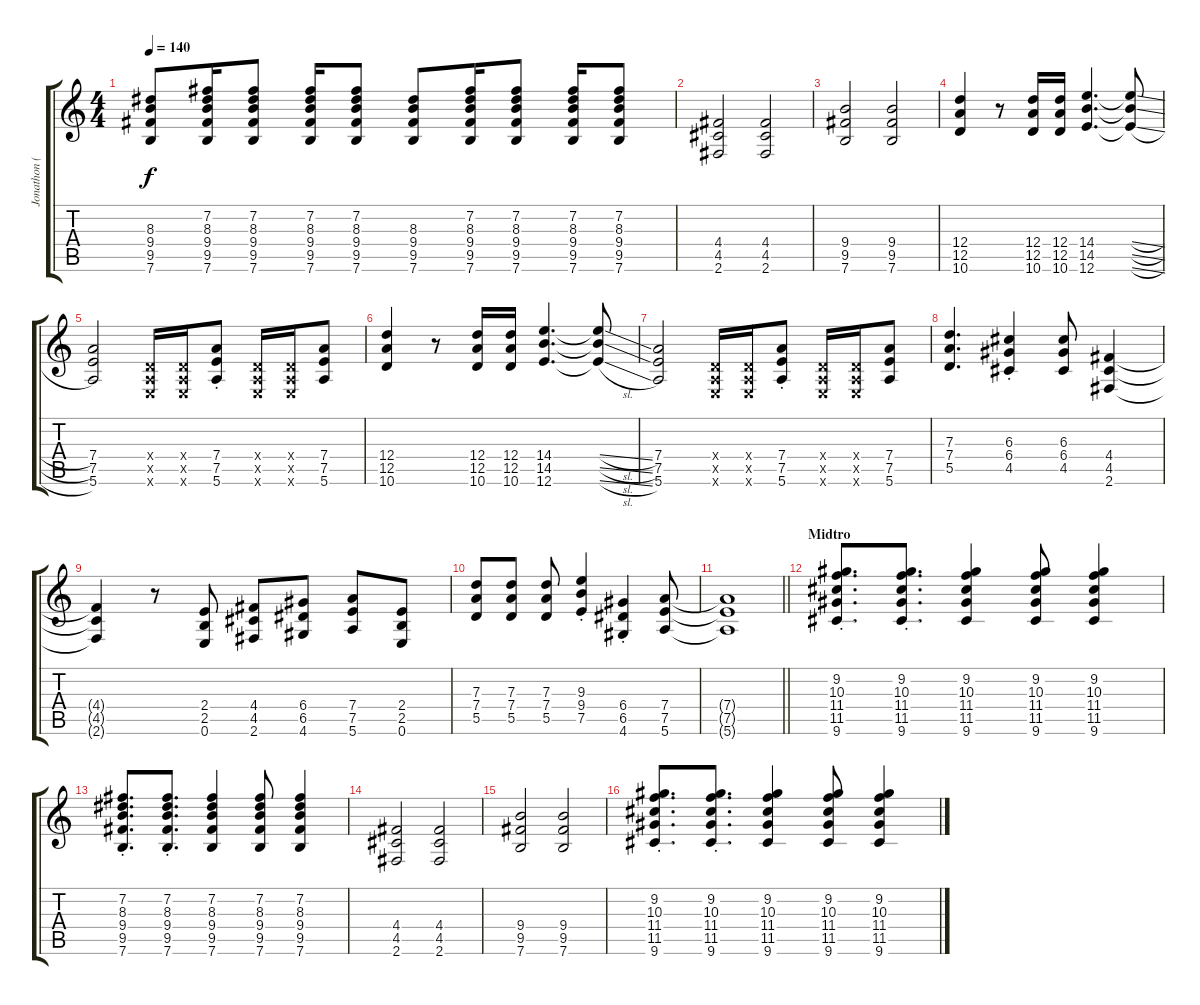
\track ("Jonathon (Rhythm Guitar)" "Jonathon (") {instrument overdrivenguitar}
\staff {score tabs}
\tuning (E4 B3 G3 D3 A2 E2) {hide}
\ts (4 4)
\tempo 140
\clef g2
\ks c
(8.3 9.4 9.5 7.6).8{dy f} (7.2 8.3 9.4 9.5 7.6).16 (7.2 8.3 9.4 9.5 7.6).8 (7.2 8.3 9.4 9.5 7.6).16 (7.2 8.3 9.4 9.5 7.6).8 (8.3 9.4 9.5 7.6).8 (7.2 8.3 9.4 9.5 7.6).16 (7.2 8.3 9.4 9.5 7.6).8 (7.2 8.3 9.4 9.5 7.6).16 (7.2 8.3 9.4 9.5 7.6).8 |
(4.4 4.5 2.6).2 (4.4 4.5 2.6).2 |
(9.4 9.5 7.6).2 (9.4 9.5 7.6).2 |
(12.4 12.5 10.6).4 r.8 (12.4 12.5 10.6).16 (12.4 12.5 10.6).16 (14.4 14.5 12.6).4{d} (14.4{sl t} 14.5{sl t} 12.6{sl t}).8 |
(7.4 7.5 5.6).2 (0.4{x} 0.5{x} 0.6{x}).16 (0.4{x} 0.5{x} 0.6{x}).16 (7.4 7.5{st} 5.6).8 (0.4{x} 0.5{x} 0.6{x}).16 (0.4{x} 0.5{x} 0.6{x}).16 (7.4 7.5 5.6).8 |
(12.4 12.5 10.6).4 r.8 (12.4 12.5 10.6).16 (12.4 12.5 10.6).16 (14.4 14.5 12.6).4{d} (14.4{sl t} 14.5{sl t} 12.6{sl t}).8 |
(7.4 7.5 5.6).2 (0.4{x} 0.5{x} 0.6{x}).16 (0.4{x} 0.5{x} 0.6{x}).16 (7.4 7.5{st} 5.6).8 (0.4{x} 0.5{x} 0.6{x}).16 (0.4{x} 0.5{x} 0.6{x}).16 (7.4 7.5 5.6).8 |
(7.3 7.4 5.5).4{d} (6.3 6.4 4.5{st}).4 (6.3 6.4 4.5).8 (4.4 4.5 2.6).4 |
(4.4{t} 4.5{t} 2.6{t}).4 r.8 (2.4 2.5 0.6).8 (4.4 4.5 2.6).8 (6.4 6.5 4.6).8 (7.4 7.5 5.6).8 (2.4 2.5 0.6).8 |
(7.3 7.4 5.5).8 (7.3 7.4 5.5).8 (7.3 7.4 5.5).8 (9.3{st} 9.4 7.5).4 (6.4 6.5 4.6{st}).4 (7.4 7.5 5.6).8 |
\barLineRight lightlight
(7.4{t} 7.5{t} 5.6{t}).1 |
\section ("" "Midtro")
(9.2{st} 10.3{st} 11.4 11.5 9.6).8{d} (9.2{st} 10.3{st} 11.4 11.5 9.6).8{d} (9.2 10.3 11.4 11.5 9.6).4 (9.2 10.3 11.4 11.5 9.6).8 (9.2 10.3 11.4 11.5 9.6).4 |
(7.2{st} 8.3{st} 9.4 9.5 7.6).8{d} (7.2{st} 8.3{st} 9.4 9.5 7.6).8{d} (7.2 8.3 9.4 9.5 7.6).4 (7.2 8.3 9.4 9.5 7.6).8 (7.2 8.3 9.4 9.5 7.6).4 |
(4.4 4.5 2.6).2 (4.4 4.5 2.6).2 |
(9.4 9.5 7.6).2 (9.4 9.5 7.6).2 |
(9.2{st} 10.3{st} 11.4 11.5 9.6).8{d} (9.2{st} 10.3{st} 11.4 11.5 9.6).8{d} (9.2 10.3 11.4 11.5 9.6).4 (9.2 10.3 11.4 11.5 9.6).8 (9.2 10.3 11.4 11.5 9.6).4
